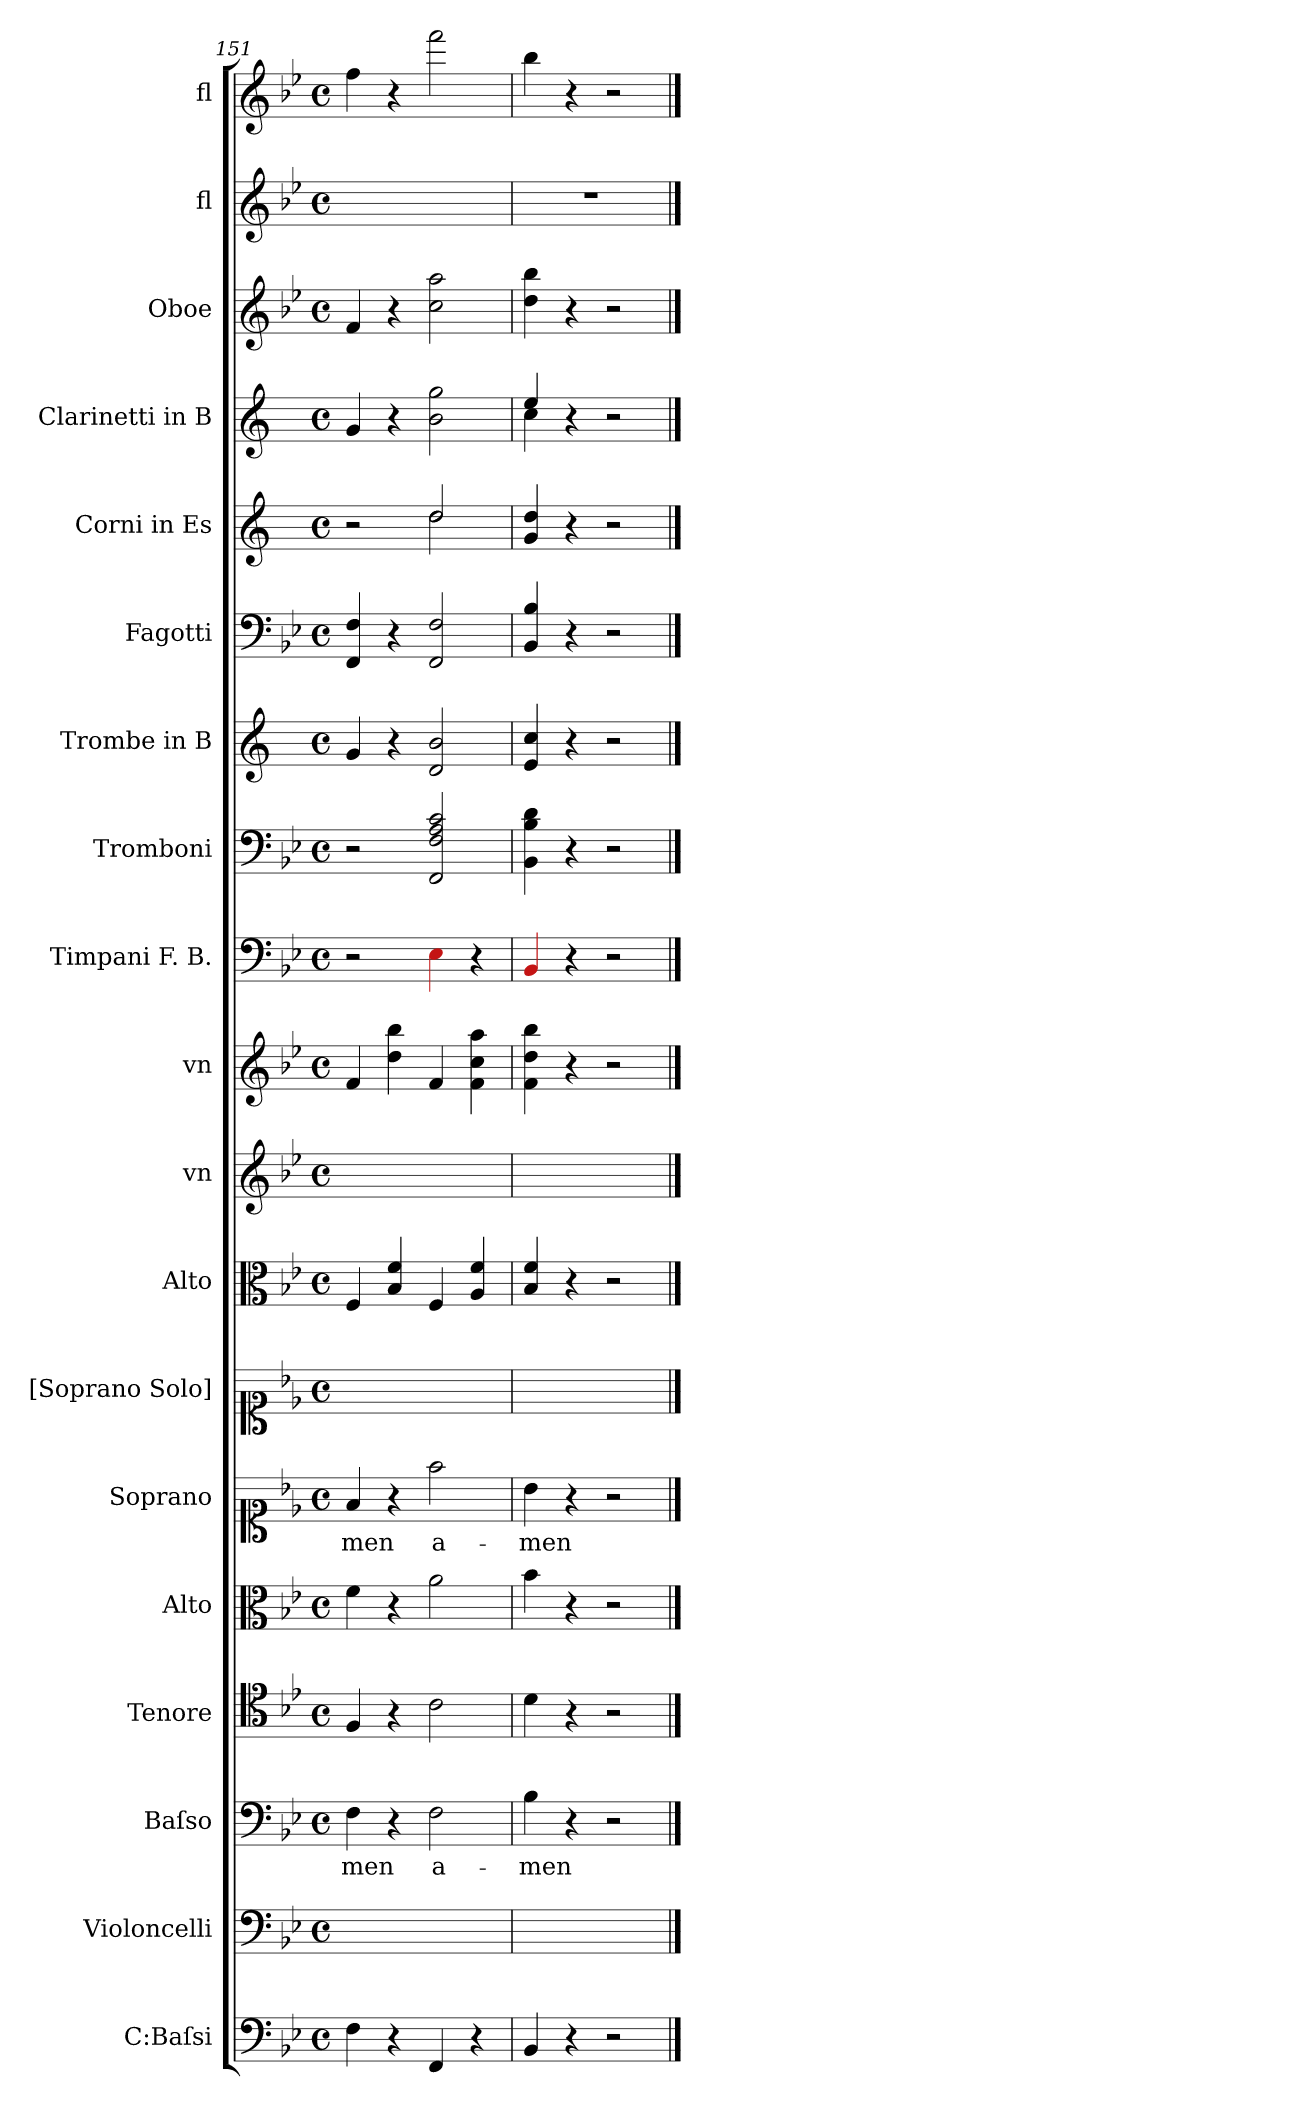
**kern	**kern	**kern	**text	**kern	**kern	**kern	**text	**kern	**kern	**kern	**kern	**kern	**kern	**kern	**kern	**kern	**kern	**kern	**kern	**kern
*part19	*part18	*part17	*part17	*part16	*part15	*part14	*part14	*part13	*part12	*part11	*part10	*part9	*part8	*part7	*part6	*part5	*part4	*part3	*part2	*part1
*staff19	*staff18	*staff17	*staff17	*staff16	*staff15	*staff14	*staff14	*staff13	*staff12	*staff11	*staff10	*staff9	*staff8	*staff7	*staff6	*staff5	*staff4	*staff3	*staff2	*staff1
*I"C:Baſsi	*I"Violoncelli	*I"Baſso	*	*I"Tenore	*I"Alto	*I"Soprano	*	*I"[Soprano Solo]	*I"Alto	*I"vn	*I"vn	*I"Timpani F. B.	*I"Tromboni	*I"Trombe in B	*I"Fagotti	*I"Corni in Es	*I"Clarinetti in B	*I"Oboe	*I"fl	*I"fl
*I'cb	*I'vc	*I'B	*	*I'T	*I'A	*I'S	*	*I'S Solo	*	*	*	*I'timp	*I'trbn	*I'tr	*I'fg	*I'cor	*I'cl	*I'ob	*I'Fl	*I'Fl
*clefF4	*clefF4	*clefF4	*	*clefC4	*clefC3	*clefC1	*	*clefC1	*clefC3	*clefG2	*clefG2	*clefF4	*clefF4	*clefG2	*clefF4	*clefG2	*clefG2	*clefG2	*clefG2	*clefG2
*	*	*	*	*	*	*	*	*	*	*	*	*	*	*ITrd1c2	*	*ITrd5c9	*ITrd1c2	*	*	*
*k[b-e-]	*k[b-e-]	*k[b-e-]	*	*k[b-e-]	*k[b-e-]	*k[b-e-]	*	*k[b-e-]	*k[b-e-]	*k[b-e-]	*k[b-e-]	*k[b-e-]	*k[b-e-]	*k[b-e-]	*k[b-e-]	*k[b-e-a-]	*k[b-e-]	*k[b-e-]	*k[b-e-]	*k[b-e-]
*M4/4	*M4/4	*M4/4	*	*M4/4	*M4/4	*M4/4	*	*M4/4	*M4/4	*M4/4	*M4/4	*M4/4	*M4/4	*M4/4	*M4/4	*M4/4	*M4/4	*M4/4	*M4/4	*M4/4
*met(c)	*met(c)	*met(c)	*	*met(c)	*met(c)	*met(c)	*	*met(c)	*met(c)	*met(c)	*met(c)	*met(c)	*met(c)	*met(c)	*met(c)	*met(c)	*met(c)	*met(c)	*met(c)	*met(c)
=151	=151	=151	=151	=151	=151	=151	=151	=151	=151	=151	=151	=151	=151	=151	=151	=151	=151	=151	=151	=151
*	*	*	*	*	*	*	*	*	*	*	*	*	*	*	*	*^	*	*	*	*
4F\	1ryy	4F\	-men	4F/	4f\	4f/	-men	1ryy	4F/	4f/yy	4f/	2r	2r	4f/	4FF/ 4F/	2r	2ryy	4f/	4f/	1ryy	4ff\
4r	.	4r	.	4r	4r	4r	.	.	4B-/ 4f/	4ddyy\ 4bb-yy\	4dd\ 4bb-\	.	.	4r	4r	.	.	4r	4r	.	4r
4FF/	.	2F\	a-	2c\	2a\	2ff\	a-	.	4F/	4f/yy	4f/	4Rcc\	2FF/ 2F/ 2A/ 2c/	2c/ 2a/	2FF/ 2F/	2f/	2f\	2a\ 2ff\	2cc\ 2aa\	.	2fff\
4r	.	.	.	.	.	.	.	.	4A/ 4f/	4fyy\ 4ccyy\ 4aayy\	4f\ 4cc\ 4aa\	4r	.	.	.	.	.	.	.	.	.
*	*	*	*	*	*	*	*	*	*	*	*	*	*	*	*	*v	*v	*	*	*	*
=152	=152	=152	=152	=152	=152	=152	=152	=152	=152	=152	=152	=152	=152	=152	=152	=152	=152	=152	=152	=152
*	*	*	*	*	*	*	*	*	*	*	*	*	*	*	*	*	*^	*	*	*
4BB-/	1ryy	4B-\	-men	4d\	4b-\	4b-\	-men	1ryy	4B-/ 4f/	4fyy\ 4ddyy\ 4bb-yy\	4f\ 4dd\ 4bb-\	4Rg/	4BB-\ 4B-\ 4d\	4d/ 4b-/	4BB-/ 4B-/	4B-/ 4f/	4dd/	4b-\	4dd\ 4bb-\	1r	4bb-\
4r	.	4r	.	4r	4r	4r	.	.	4r	4ryy	4r	4r	4r	4r	4r	4r	4r	4ryy	4r	.	4r
2r	.	2r	.	2r	2r	2r	.	.	2r	2ryy	2r	2r	2r	2r	2r	2r	2r	2ryy	2r	.	2r
*	*	*	*	*	*	*	*	*	*	*	*	*	*	*	*	*	*v	*v	*	*	*
==	==	==	==	==	==	==	==	==	==	==	==	==	==	==	==	==	==	==	==	==
*-	*-	*-	*-	*-	*-	*-	*-	*-	*-	*-	*-	*-	*-	*-	*-	*-	*-	*-	*-	*-
